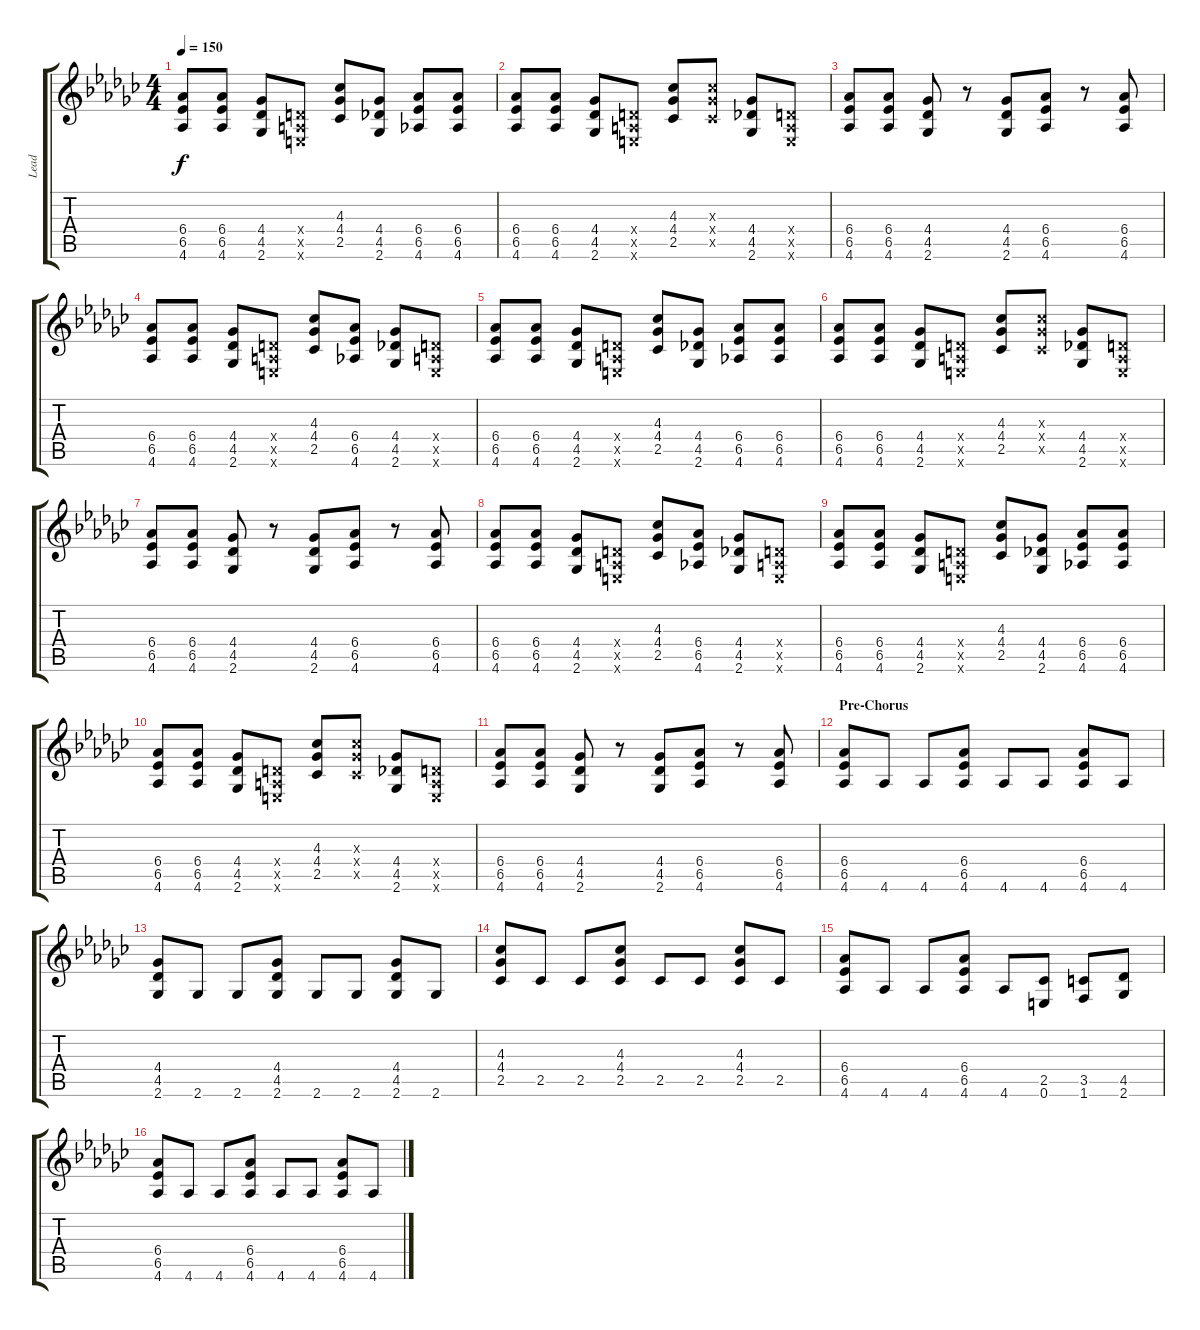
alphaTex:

\track ("Lead" "Lead") {instrument distortionguitar}
\staff {score tabs}
\tuning (E4 B3 G3 D3 A2 E2) {hide}
\ts (4 4)
\tempo 150
\clef g2
\ks gb
(6.4 6.5 4.6).8{dy f} (6.4 6.5 4.6).8 (4.4 4.5 2.6).8 (0.4{x} 0.5{x} 0.6{x}).8 (4.3 4.4 2.5).8 (4.4 4.5 2.6).8 (6.4 6.5 4.6).8 (6.4 6.5 4.6).8 |
(6.4 6.5 4.6).8 (6.4 6.5 4.6).8 (4.4 4.5 2.6).8 (0.4{x} 0.5{x} 0.6{x}).8 (4.3 4.4 2.5).8 (4.3{x} 4.4{x} 2.5{x}).8 (4.4 4.5 2.6).8 (0.4{x} 0.5{x} 0.6{x}).8 |
(6.4 6.5 4.6).8 (6.4 6.5 4.6).8 (4.4 4.5 2.6).8 r.8 (4.4 4.5 2.6).8 (6.4 6.5 4.6).8 r.8 (6.4 6.5 4.6).8 |
(6.4 6.5 4.6).8 (6.4 6.5 4.6).8 (4.4 4.5 2.6).8 (0.4{x} 0.5{x} 0.6{x}).8 (4.3 4.4 2.5).8 (6.4 6.5 4.6).8 (4.4 4.5 2.6).8 (0.4{x} 0.5{x} 0.6{x}).8 |
(6.4 6.5 4.6).8 (6.4 6.5 4.6).8 (4.4 4.5 2.6).8 (0.4{x} 0.5{x} 0.6{x}).8 (4.3 4.4 2.5).8 (4.4 4.5 2.6).8 (6.4 6.5 4.6).8 (6.4 6.5 4.6).8 |
(6.4 6.5 4.6).8 (6.4 6.5 4.6).8 (4.4 4.5 2.6).8 (0.4{x} 0.5{x} 0.6{x}).8 (4.3 4.4 2.5).8 (4.3{x} 4.4{x} 2.5{x}).8 (4.4 4.5 2.6).8 (0.4{x} 0.5{x} 0.6{x}).8 |
(6.4 6.5 4.6).8 (6.4 6.5 4.6).8 (4.4 4.5 2.6).8 r.8 (4.4 4.5 2.6).8 (6.4 6.5 4.6).8 r.8 (6.4 6.5 4.6).8 |
(6.4 6.5 4.6).8 (6.4 6.5 4.6).8 (4.4 4.5 2.6).8 (0.4{x} 0.5{x} 0.6{x}).8 (4.3 4.4 2.5).8 (6.4 6.5 4.6).8 (4.4 4.5 2.6).8 (0.4{x} 0.5{x} 0.6{x}).8 |
(6.4 6.5 4.6).8 (6.4 6.5 4.6).8 (4.4 4.5 2.6).8 (0.4{x} 0.5{x} 0.6{x}).8 (4.3 4.4 2.5).8 (4.4 4.5 2.6).8 (6.4 6.5 4.6).8 (6.4 6.5 4.6).8 |
(6.4 6.5 4.6).8 (6.4 6.5 4.6).8 (4.4 4.5 2.6).8 (0.4{x} 0.5{x} 0.6{x}).8 (4.3 4.4 2.5).8 (4.3{x} 4.4{x} 2.5{x}).8 (4.4 4.5 2.6).8 (0.4{x} 0.5{x} 0.6{x}).8 |
(6.4 6.5 4.6).8 (6.4 6.5 4.6).8 (4.4 4.5 2.6).8 r.8 (4.4 4.5 2.6).8 (6.4 6.5 4.6).8 r.8 (6.4 6.5 4.6).8 |
\section ("" "Pre-Chorus")
(6.4 6.5 4.6).8{volume 16} 4.6.8 4.6.8 (6.4 6.5 4.6).8 4.6.8 4.6.8 (6.4 6.5 4.6).8 4.6.8 |
(4.4 4.5 2.6).8 2.6.8 2.6.8 (4.4 4.5 2.6).8 2.6.8 2.6.8 (4.4 4.5 2.6).8 2.6.8 |
(4.3 4.4 2.5).8 2.5.8 2.5.8 (4.3 4.4 2.5).8 2.5.8 2.5.8 (4.3 4.4 2.5).8 2.5.8 |
(6.4 6.5 4.6).8 4.6.8 4.6.8 (6.4 6.5 4.6).8 4.6.8 (2.5 0.6).8 (3.5 1.6).8 (4.5 2.6).8 |
(6.4 6.5 4.6).8 4.6.8 4.6.8 (6.4 6.5 4.6).8 4.6.8 4.6.8 (6.4 6.5 4.6).8 4.6.8
